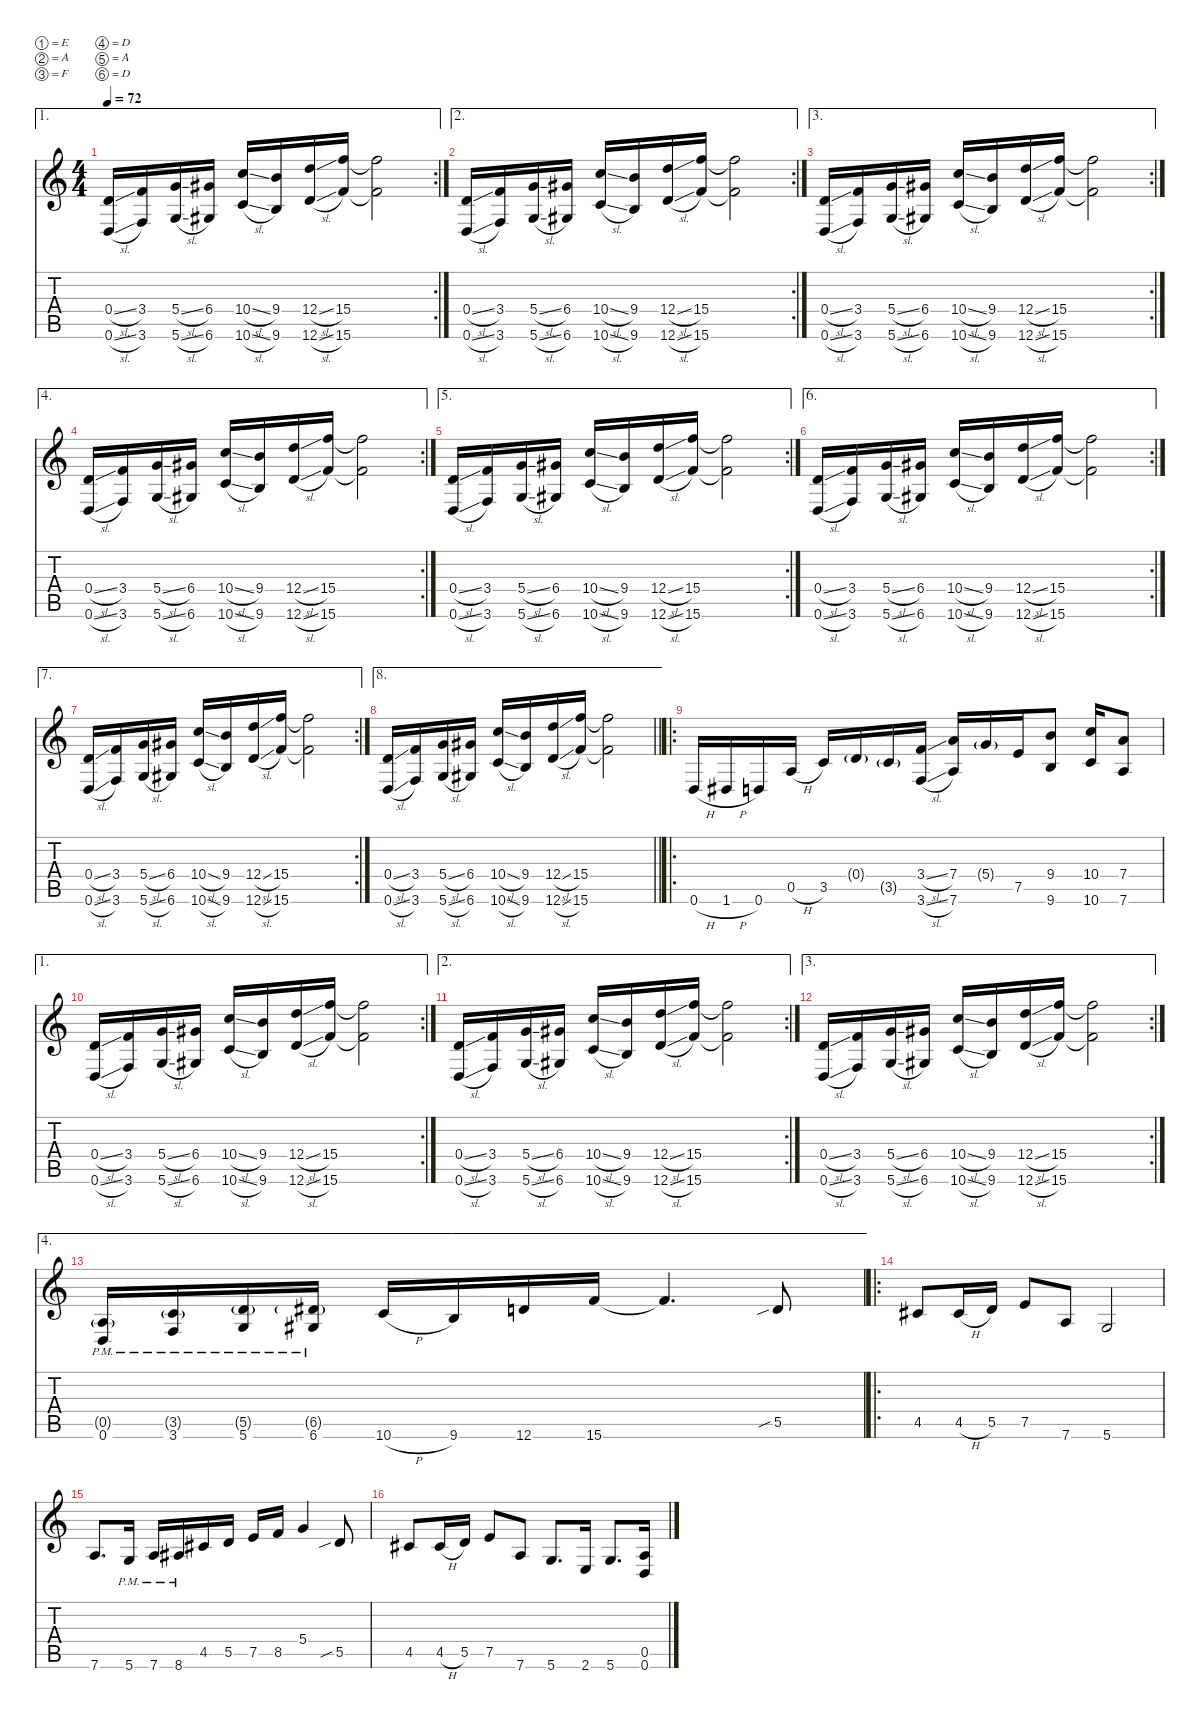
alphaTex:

\defaultSystemsLayout 4
\hideDynamics
\bracketExtendMode nobrackets
\singleTrackTrackNamePolicy hidden
\multiTrackTrackNamePolicy hidden
\firstSystemTrackNameMode fullname
\firstSystemTrackNameOrientation horizontal
\otherSystemsTrackNameOrientation horizontal
\track ("Guitar 1" "od.guit.") {instrument overdrivenguitar}
\staff {score tabs}
\tuning (E4 A3 F3 D3 A2 D2)
\ae 1
\rc 2
\ts (4 4)
\tempo 72
\clef g2
\ks c
(0.4{sl} 0.6{sl}).16{dy f beam Up} (3.4 3.6).16{beam Up} (5.4{sl} 5.6{sl}).16{beam Up} (6.4{acc #} 6.6{acc #}).16{beam Up} (10.4{sl} 10.6{sl}).16{beam Up} (9.4 9.6).16{beam Up} (12.4{sl} 12.6{sl}).16{beam Up} (15.4 15.6).16{beam Up} (15.4{t} 15.6{t}).2{beam Down} |
\ae 2
\rc 2
(0.4{sl} 0.6{sl}).16{beam Up} (3.4 3.6).16{beam Up} (5.4{sl} 5.6{sl}).16{beam Up} (6.4{acc #} 6.6{acc #}).16{beam Up} (10.4{sl} 10.6{sl}).16{beam Up} (9.4 9.6).16{beam Up} (12.4{sl} 12.6{sl}).16{beam Up} (15.4 15.6).16{beam Up} (15.4{t} 15.6{t}).2{beam Down} |
\ae 3
\rc 2
(0.4{sl} 0.6{sl}).16{beam Up} (3.4 3.6).16{beam Up} (5.4{sl} 5.6{sl}).16{beam Up} (6.4{acc #} 6.6{acc #}).16{beam Up} (10.4{sl} 10.6{sl}).16{beam Up} (9.4 9.6).16{beam Up} (12.4{sl} 12.6{sl}).16{beam Up} (15.4 15.6).16{beam Up} (15.4{t} 15.6{t}).2{beam Down} |
\ae 4
\rc 2
(0.4{sl} 0.6{sl}).16{beam Up} (3.4 3.6).16{beam Up} (5.4{sl} 5.6{sl}).16{beam Up} (6.4{acc #} 6.6{acc #}).16{beam Up} (10.4{sl} 10.6{sl}).16{beam Up} (9.4 9.6).16{beam Up} (12.4{sl} 12.6{sl}).16{beam Up} (15.4 15.6).16{beam Up} (15.4{t} 15.6{t}).2{beam Down} |
\ae 5
\rc 2
(0.4{sl} 0.6{sl}).16{beam Up} (3.4 3.6).16{beam Up} (5.4{sl} 5.6{sl}).16{beam Up} (6.4{acc #} 6.6{acc #}).16{beam Up} (10.4{sl} 10.6{sl}).16{beam Up} (9.4 9.6).16{beam Up} (12.4{sl} 12.6{sl}).16{beam Up} (15.4 15.6).16{beam Up} (15.4{t} 15.6{t}).2{beam Down} |
\ae 6
\rc 2
(0.4{sl} 0.6{sl}).16{beam Up} (3.4 3.6).16{beam Up} (5.4{sl} 5.6{sl}).16{beam Up} (6.4{acc #} 6.6{acc #}).16{beam Up} (10.4{sl} 10.6{sl}).16{beam Up} (9.4 9.6).16{beam Up} (12.4{sl} 12.6{sl}).16{beam Up} (15.4 15.6).16{beam Up} (15.4{t} 15.6{t}).2{beam Down} |
\ae 7
\rc 2
(0.4{sl} 0.6{sl}).16{beam Up} (3.4 3.6).16{beam Up} (5.4{sl} 5.6{sl}).16{beam Up} (6.4{acc #} 6.6{acc #}).16{beam Up} (10.4{sl} 10.6{sl}).16{beam Up} (9.4 9.6).16{beam Up} (12.4{sl} 12.6{sl}).16{beam Up} (15.4 15.6).16{beam Up} (15.4{t} 15.6{t}).2{beam Down} |
\ae 8
\barLineRight lightlight
(0.4{sl} 0.6{sl}).16{beam Up} (3.4 3.6).16{beam Up} (5.4{sl} 5.6{sl}).16{beam Up} (6.4{acc #} 6.6{acc #}).16{beam Up} (10.4{sl} 10.6{sl}).16{beam Up} (9.4 9.6).16{beam Up} (12.4{sl} 12.6{sl}).16{beam Up} (15.4 15.6).16{beam Up} (15.4{t} 15.6{t}).2{beam Down} |
\ro
0.6{h}.16{instrument acousticguitarsteel beam Up} 1.6{h acc #}.16{beam Up} 0.6.16{beam Up} 0.5{h}.16{beam Up} 3.5.16{beam Up} 0.4{g}.16{dy mf beam Up} 3.5{g}.16{beam Up} (3.4{sl} 3.6{sl}).16{dy f beam Up} (7.4 7.6).16{beam Up} 5.4{g}.16{dy mf beam Up} 7.5.16{dy f beam Up} (9.4 9.6).8{beam Up} (10.4 10.6).16{beam Up} (7.4 7.6).8{beam Up} |
\ae 1
\rc 2
(0.4{sl} 0.6{sl}).16{beam Up} (3.4 3.6).16{beam Up} (5.4{sl} 5.6{sl}).16{beam Up} (6.4{acc #} 6.6{acc #}).16{beam Up} (10.4{sl} 10.6{sl}).16{beam Up} (9.4 9.6).16{beam Up} (12.4{sl} 12.6{sl}).16{beam Up} (15.4 15.6).16{beam Up} (15.4{t} 15.6{t}).2{beam Down} |
\ae 2
\rc 2
(0.4{sl} 0.6{sl}).16{beam Up} (3.4 3.6).16{beam Up} (5.4{sl} 5.6{sl}).16{beam Up} (6.4{acc #} 6.6{acc #}).16{beam Up} (10.4{sl} 10.6{sl}).16{beam Up} (9.4 9.6).16{beam Up} (12.4{sl} 12.6{sl}).16{beam Up} (15.4 15.6).16{beam Up} (15.4{t} 15.6{t}).2{beam Down} |
\ae 3
\rc 2
(0.4{sl} 0.6{sl}).16{beam Up} (3.4 3.6).16{beam Up} (5.4{sl} 5.6{sl}).16{beam Up} (6.4{acc #} 6.6{acc #}).16{beam Up} (10.4{sl} 10.6{sl}).16{beam Up} (9.4 9.6).16{beam Up} (12.4{sl} 12.6{sl}).16{beam Up} (15.4 15.6).16{beam Up} (15.4{t} 15.6{t}).2{beam Down} |
\ae 4
(0.5{g} 0.6{pm}).16{instrument distortionguitar beam Up} (3.5{g} 3.6{pm}).16{beam Up} (5.5{g} 5.6{pm}).16{beam Up} (6.5{g acc #} 6.6{pm acc #}).16{beam Up} 10.6{h}.16{beam Up} 9.6.16{beam Up} 12.6.16{beam Up} 15.6.16{beam Up} 15.6{t}.4{d beam Up} 5.5{sib}.8{beam Up} |
\ro
4.5{acc #}.8{beam Up} 4.5{h acc #}.16{beam Up} 5.5.16{beam Up} 7.5.8{beam Up} 7.6.8{beam Up} 5.6.2{beam Up} |
7.6.8{d beam Up} 5.6{pm}.16{beam Up} 7.6{pm}.16{beam Up} 8.6{pm acc #}.16{beam Up} 4.5{acc #}.16{beam Up} 5.5.16{beam Up} 7.5.16{beam Up} 8.5.16{beam Up} 5.4.4{beam Up} 5.5{sib}.8{beam Up} |
4.5{acc #}.8{beam Up} 4.5{h acc #}.16{beam Up} 5.5.16{beam Up} 7.5.8{beam Up} 7.6.8{beam Up} 5.6.8{d beam Up} 2.6.16{beam Up} 5.6.8{d beam Up} (0.5 0.6).16{beam Up}
